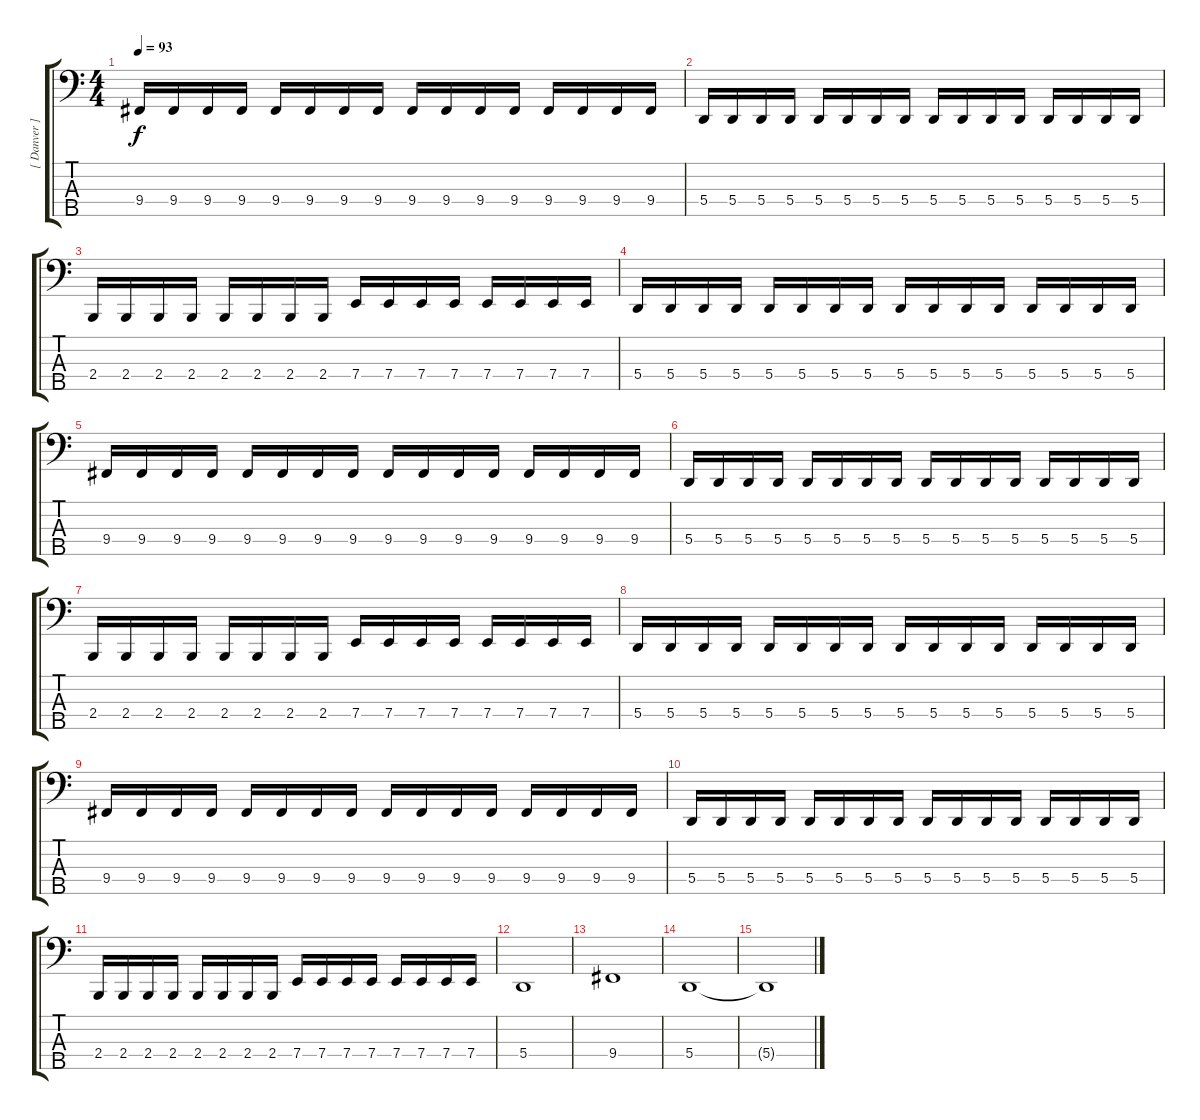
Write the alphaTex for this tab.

\track ("[ Danver ]" "[ Danver ]") {instrument electricbasspick}
\staff {score tabs}
\tuning (D2 A1 E1 A0 E0) {hide}
\ts (4 4)
\tempo 93
\clef f4
\ks c
9.4.16{dy f} 9.4.16 9.4.16 9.4.16 9.4.16 9.4.16 9.4.16 9.4.16 9.4.16 9.4.16 9.4.16 9.4.16 9.4.16 9.4.16 9.4.16 9.4.16 |
5.4.16 5.4.16 5.4.16 5.4.16 5.4.16 5.4.16 5.4.16 5.4.16 5.4.16 5.4.16 5.4.16 5.4.16 5.4.16 5.4.16 5.4.16 5.4.16 |
2.4.16 2.4.16 2.4.16 2.4.16 2.4.16 2.4.16 2.4.16 2.4.16 7.4.16 7.4.16 7.4.16 7.4.16 7.4.16 7.4.16 7.4.16 7.4.16 |
5.4.16 5.4.16 5.4.16 5.4.16 5.4.16 5.4.16 5.4.16 5.4.16 5.4.16 5.4.16 5.4.16 5.4.16 5.4.16 5.4.16 5.4.16 5.4.16 |
9.4.16 9.4.16 9.4.16 9.4.16 9.4.16 9.4.16 9.4.16 9.4.16 9.4.16 9.4.16 9.4.16 9.4.16 9.4.16 9.4.16 9.4.16 9.4.16 |
5.4.16 5.4.16 5.4.16 5.4.16 5.4.16 5.4.16 5.4.16 5.4.16 5.4.16 5.4.16 5.4.16 5.4.16 5.4.16 5.4.16 5.4.16 5.4.16 |
2.4.16 2.4.16 2.4.16 2.4.16 2.4.16 2.4.16 2.4.16 2.4.16 7.4.16 7.4.16 7.4.16 7.4.16 7.4.16 7.4.16 7.4.16 7.4.16 |
5.4.16 5.4.16 5.4.16 5.4.16 5.4.16 5.4.16 5.4.16 5.4.16 5.4.16 5.4.16 5.4.16 5.4.16 5.4.16 5.4.16 5.4.16 5.4.16 |
9.4.16 9.4.16 9.4.16 9.4.16 9.4.16 9.4.16 9.4.16 9.4.16 9.4.16 9.4.16 9.4.16 9.4.16 9.4.16 9.4.16 9.4.16 9.4.16 |
5.4.16 5.4.16 5.4.16 5.4.16 5.4.16 5.4.16 5.4.16 5.4.16 5.4.16 5.4.16 5.4.16 5.4.16 5.4.16 5.4.16 5.4.16 5.4.16 |
2.4.16 2.4.16 2.4.16 2.4.16 2.4.16 2.4.16 2.4.16 2.4.16 7.4.16 7.4.16 7.4.16 7.4.16 7.4.16 7.4.16 7.4.16 7.4.16 |
5.4.1 |
9.4.1 |
5.4.1 |
5.4{t}.1
